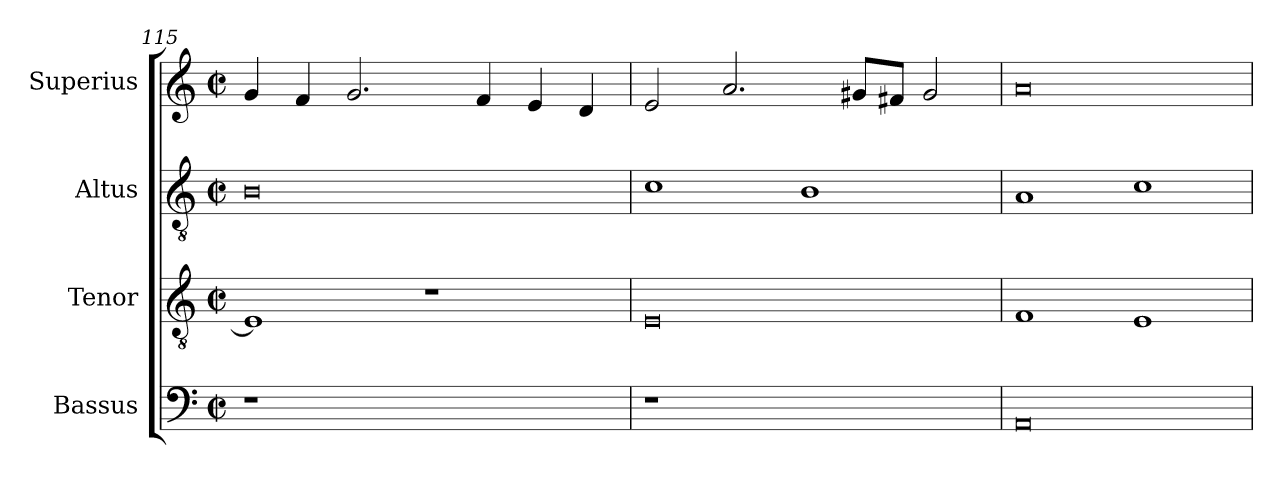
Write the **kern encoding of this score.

**kern	**kern	**kern	**kern
*part4	*part3	*part2	*part1
*staff4	*staff3	*staff2	*staff1
*I"Bassus	*I"Tenor	*I"Altus	*I"Superius
*I'B.	*I'T.	*	*I'S.
*clefF4	*clefGv2	*clefGv2	*clefG2
*	*ITrd7c12	*ITrd7c12	*
*k[]	*k[]	*k[]	*k[]
*C:	*C:	*C:	*C:
*M2/2	*M2/2	*M2/2	*M2/2
*met(c|)	*met(c|)	*met(c|)	*met(c|)
=115	=115	=115	=115
!LO:N:vis=1	!	!	!
1r	1EEi]	0BBi	4gi/
.	.	.	4fi/
.	.	.	2.gi/
1ryy	1r	.	.
.	.	.	4fi/
.	.	.	4ei/
.	.	.	4di/
!!LO:LB:g=z
=116	=116	=116	=116
!LO:N:vis=1	!	!	!
1r	0EEi	1Ci	2ei/
.	.	.	2.ai/
1ryy	.	1BBi	.
.	.	.	8g#Xi/L
.	.	.	8f#Xi/J
.	.	.	2g#i/
=117	=117	=117	=117
0AAi	1FFi	1AAi	0ai
.	1EEi	1Ci	.
=	=	=	=
*-	*-	*-	*-
